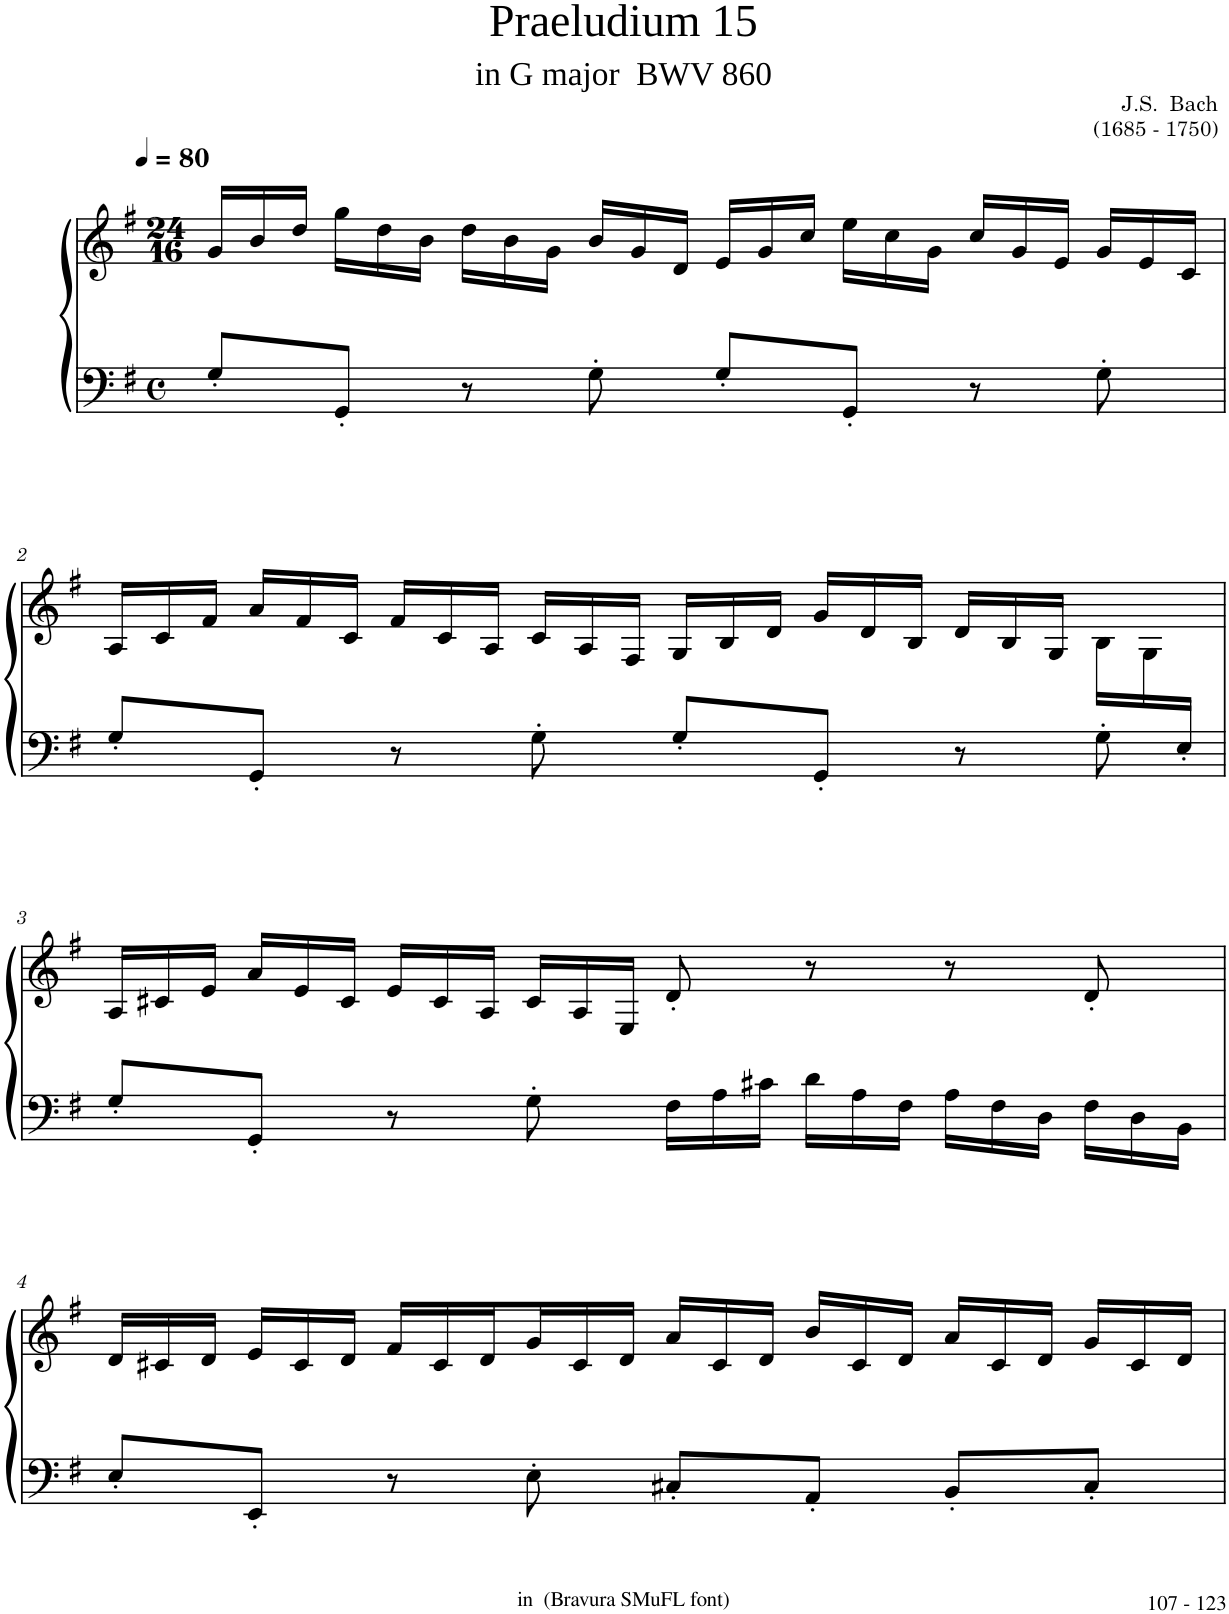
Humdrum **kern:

**kern	**kern
*part1	*part1
*staff2	*staff1
*I"Piano	*
*I'Pno	*
*clefF4	*clefG2
*k[f#]	*k[f#]
*M24/16	*M24/16
*MM80	*MM80
*	*Xbrackettup
=1	=1
8G'/L	24g/LL
.	24b/
.	24dd/JJ
8GG'/J	24gg\LL
.	24dd\
.	24b\JJ
8r	24dd\LL
.	24b\
.	24g\JJ
8G'\	24b/LL
.	24g/
.	24d/JJ
8G'/L	24e/LL
.	24g/
.	24cc/JJ
8GG'/J	24ee\LL
.	24cc\
.	24g\JJ
8r	24cc/LL
.	24g/
.	24e/JJ
8G'\	24g/LL
.	24e/
.	24c/JJ
!!LO:LB:g=z
=2	=2
*^	*
24%23ryy	8G'/L	24A/LL
.	.	24c/
.	.	24f#/JJ
.	8GG'/J	24a/LL
.	.	24f#/
.	.	24c/JJ
.	8r	24f#/LL
.	.	24c/
.	.	24A/JJ
.	8G'\	24c/LL
.	.	24A/
.	.	24F#/JJ
.	8G'/L	24G/LL
.	.	24B/
.	.	24d/JJ
.	8GG'/J	24g/LL
.	.	24d/
.	.	24B/JJ
.	8r	24d/LL
.	.	24B/
.	.	24G/JJ
.	8G'\	24B\LL
.	.	24G\
24E'/JJ	.	24ryy
*v	*v	*
!!LO:LB:g=z
=3	=3
8G'/L	24A/LL
.	24c#X/
.	24e/JJ
8GG'/J	24a/LL
.	24e/
.	24c#/JJ
8r	24e/LL
.	24c#/
.	24A/JJ
8G'\	24c#/LL
.	24A/
.	24E/JJ
*Xbrackettup	*
24F#\LL	8d'/
24A\	.
24c#X\JJ	.
24d\LL	8r
24A\	.
24F#\JJ	.
24A\LL	8r
24F#\	.
24D\JJ	.
24F#\LL	8d'/
24D\	.
24BB\JJ	.
!!LO:LB:g=z
=4	=4
8E'/L	24d/LL
.	24c#X/
.	24d/JJ
8EE'/J	24e/LL
.	24c#/
.	24d/JJ
8r	24f#/LL
.	24c#/
.	24d/
8E'\	24g/
.	24c#/
.	24d/JJ
8C#X'/L	24a/LL
.	24c#/
.	24d/JJ
8AA'/J	24b/LL
.	24c#/
.	24d/JJ
8BB'/L	24a/LL
.	24c#/
.	24d/JJ
8C#'/J	24g/LL
.	24c#/
.	24d/JJ
=	=
*-	*-
